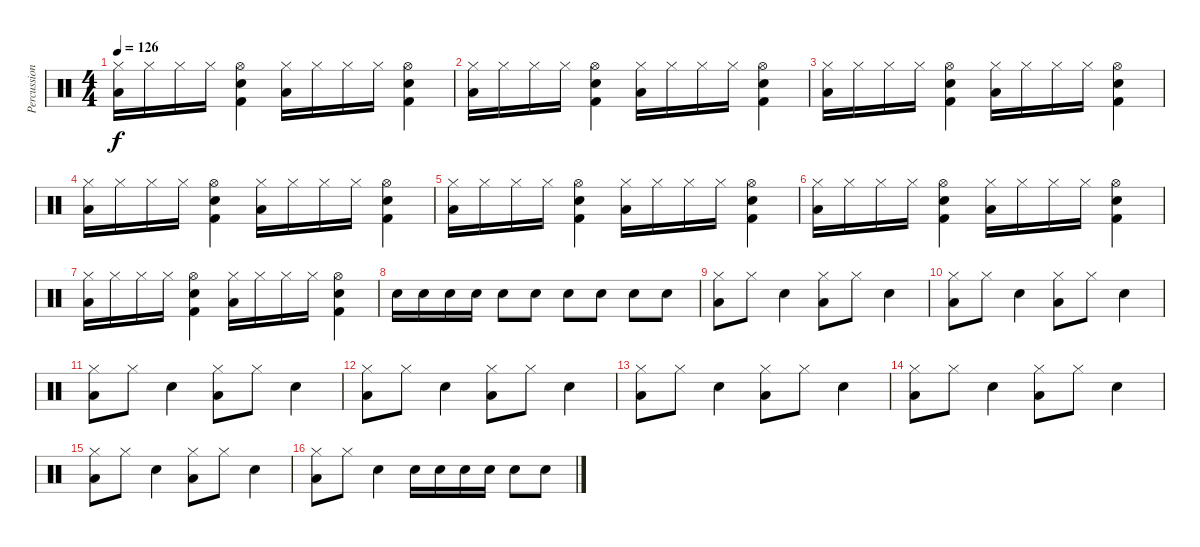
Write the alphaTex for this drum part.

\track ("Percussioni" "Percussion") {instrument percussion}
\staff {score}
\articulation defaults
\ts (4 4)
\tempo 126
\clef neutral
\ks c
("Hi-Hat (closed)" "Low Tom (hit)").16{dy f} "Hi-Hat (closed)".16 "Hi-Hat (closed)".16 "Hi-Hat (closed)".16 ("Hi-Hat (open)" "Snare (hit) 2" "Kick (hit) 2").4 ("Hi-Hat (closed)" "Low Tom (hit)").16 "Hi-Hat (closed)".16 "Hi-Hat (closed)".16 "Hi-Hat (closed)".16 ("Hi-Hat (open)" "Snare (hit) 2" "Kick (hit) 2").4 |
("Hi-Hat (closed)" "Low Tom (hit)").16 "Hi-Hat (closed)".16 "Hi-Hat (closed)".16 "Hi-Hat (closed)".16 ("Hi-Hat (open)" "Snare (hit) 2" "Kick (hit) 2").4 ("Hi-Hat (closed)" "Low Tom (hit)").16 "Hi-Hat (closed)".16 "Hi-Hat (closed)".16 "Hi-Hat (closed)".16 ("Hi-Hat (open)" "Snare (hit) 2" "Kick (hit) 2").4 |
("Hi-Hat (closed)" "Low Tom (hit)").16 "Hi-Hat (closed)".16 "Hi-Hat (closed)".16 "Hi-Hat (closed)".16 ("Hi-Hat (open)" "Snare (hit) 2" "Kick (hit) 2").4 ("Hi-Hat (closed)" "Low Tom (hit)").16 "Hi-Hat (closed)".16 "Hi-Hat (closed)".16 "Hi-Hat (closed)".16 ("Hi-Hat (open)" "Snare (hit) 2" "Kick (hit) 2").4 |
("Hi-Hat (closed)" "Low Tom (hit)").16 "Hi-Hat (closed)".16 "Hi-Hat (closed)".16 "Hi-Hat (closed)".16 ("Hi-Hat (open)" "Snare (hit) 2" "Kick (hit) 2").4 ("Hi-Hat (closed)" "Low Tom (hit)").16 "Hi-Hat (closed)".16 "Hi-Hat (closed)".16 "Hi-Hat (closed)".16 ("Hi-Hat (open)" "Snare (hit) 2" "Kick (hit) 2").4 |
("Hi-Hat (closed)" "Low Tom (hit)").16 "Hi-Hat (closed)".16 "Hi-Hat (closed)".16 "Hi-Hat (closed)".16 ("Hi-Hat (open)" "Snare (hit) 2" "Kick (hit) 2").4 ("Hi-Hat (closed)" "Low Tom (hit)").16 "Hi-Hat (closed)".16 "Hi-Hat (closed)".16 "Hi-Hat (closed)".16 ("Hi-Hat (open)" "Snare (hit) 2" "Kick (hit) 2").4 |
("Hi-Hat (closed)" "Low Tom (hit)").16 "Hi-Hat (closed)".16 "Hi-Hat (closed)".16 "Hi-Hat (closed)".16 ("Hi-Hat (open)" "Snare (hit) 2" "Kick (hit) 2").4 ("Hi-Hat (closed)" "Low Tom (hit)").16 "Hi-Hat (closed)".16 "Hi-Hat (closed)".16 "Hi-Hat (closed)".16 ("Hi-Hat (open)" "Snare (hit) 2" "Kick (hit) 2").4 |
("Hi-Hat (closed)" "Low Tom (hit)").16 "Hi-Hat (closed)".16 "Hi-Hat (closed)".16 "Hi-Hat (closed)".16 ("Hi-Hat (open)" "Snare (hit) 2" "Kick (hit) 2").4 ("Hi-Hat (closed)" "Low Tom (hit)").16 "Hi-Hat (closed)".16 "Hi-Hat (closed)".16 "Hi-Hat (closed)".16 ("Hi-Hat (open)" "Snare (hit) 2" "Kick (hit) 2").4 |
"Snare (hit) 2".16 "Snare (hit) 2".16 "Snare (hit) 2".16 "Snare (hit) 2".16 "Snare (hit) 2".8 "Snare (hit) 2".8 "Snare (hit) 2".8 "Snare (hit) 2".8 "Snare (hit) 2".8 "Snare (hit) 2".8 |
("Hi-Hat (closed)" "Low Tom (hit)").8 "Hi-Hat (closed)".8 "Snare (hit) 2".4 ("Hi-Hat (closed)" "Low Tom (hit)").8 "Hi-Hat (closed)".8 "Snare (hit) 2".4 |
("Hi-Hat (closed)" "Low Tom (hit)").8 "Hi-Hat (closed)".8 "Snare (hit) 2".4 ("Hi-Hat (closed)" "Low Tom (hit)").8 "Hi-Hat (closed)".8 "Snare (hit) 2".4 |
("Hi-Hat (closed)" "Low Tom (hit)").8 "Hi-Hat (closed)".8 "Snare (hit) 2".4 ("Hi-Hat (closed)" "Low Tom (hit)").8 "Hi-Hat (closed)".8 "Snare (hit) 2".4 |
("Hi-Hat (closed)" "Low Tom (hit)").8 "Hi-Hat (closed)".8 "Snare (hit) 2".4 ("Hi-Hat (closed)" "Low Tom (hit)").8 "Hi-Hat (closed)".8 "Snare (hit) 2".4 |
("Hi-Hat (closed)" "Low Tom (hit)").8 "Hi-Hat (closed)".8 "Snare (hit) 2".4 ("Hi-Hat (closed)" "Low Tom (hit)").8 "Hi-Hat (closed)".8 "Snare (hit) 2".4 |
("Hi-Hat (closed)" "Low Tom (hit)").8 "Hi-Hat (closed)".8 "Snare (hit) 2".4 ("Hi-Hat (closed)" "Low Tom (hit)").8 "Hi-Hat (closed)".8 "Snare (hit) 2".4 |
("Hi-Hat (closed)" "Low Tom (hit)").8 "Hi-Hat (closed)".8 "Snare (hit) 2".4 ("Hi-Hat (closed)" "Low Tom (hit)").8 "Hi-Hat (closed)".8 "Snare (hit) 2".4 |
("Hi-Hat (closed)" "Low Tom (hit)").8 "Hi-Hat (closed)".8 "Snare (hit) 2".4 "Snare (hit) 2".16 "Snare (hit) 2".16 "Snare (hit) 2".16 "Snare (hit) 2".16 "Snare (hit) 2".8 "Snare (hit) 2".8
